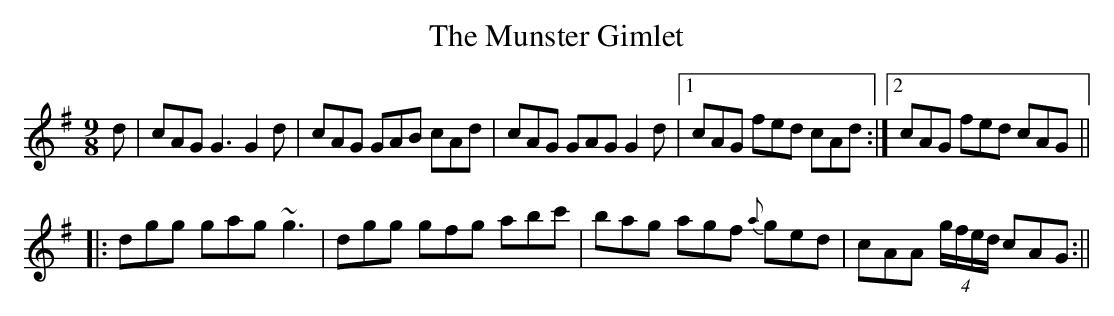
X:1
T:Munster Gimlet, The
M:9/8
L:1/8
K:G
d|cAG G3 G2d|cAG GAB cAd|cAG GAG G2d|1 cAG fed cAd:|2 cAG fed cAG||
|:dgg gag ~g3|dgg gfg abc'|bag agf {a}ged|cAA (4g/f/e/d/ cAG:||
